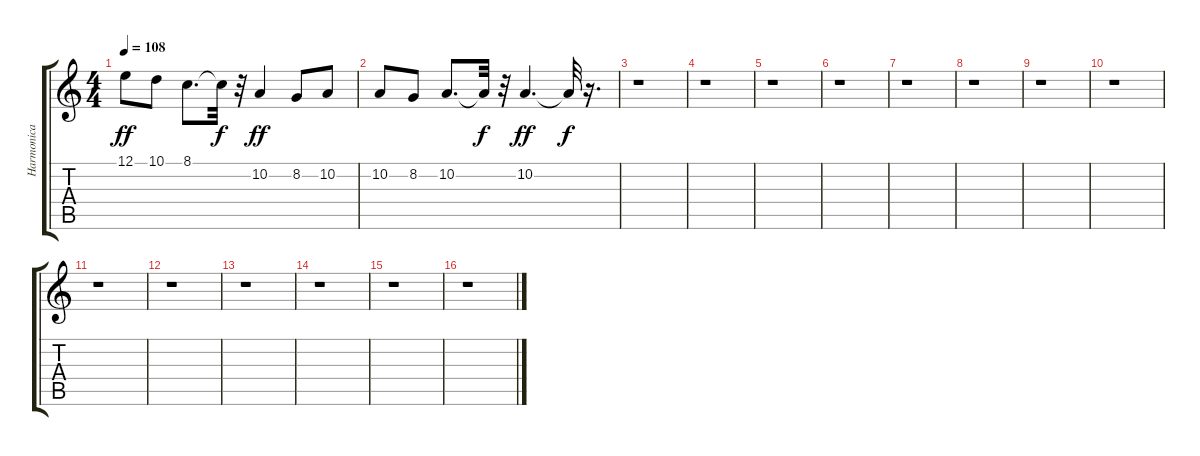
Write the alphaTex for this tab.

\track ("Harmonica" "Harmonica") {instrument harmonica}
\staff {score tabs}
\tuning (E4 B3 G3 D3 A2 E2) {hide}
\ts (4 4)
\tempo 108
\clef g2
\ks c
12.1.8{dy ff} 10.1.8 8.1.8{d} 8.1{t}.32{dy f} r.32 10.2.4{dy ff} 8.2.8 10.2.8 |
10.2.8 8.2.8 10.2.8{d} 10.2{t}.32{dy f} r.32 10.2.4{d dy ff} 10.2{t}.32{dy f} r.16{d} |
r.1 |
r.1 |
r.1 |
r.1 |
r.1 |
r.1 |
r.1 |
r.1 |
r.1 |
r.1 |
r.1 |
r.1 |
r.1 |
r.1
